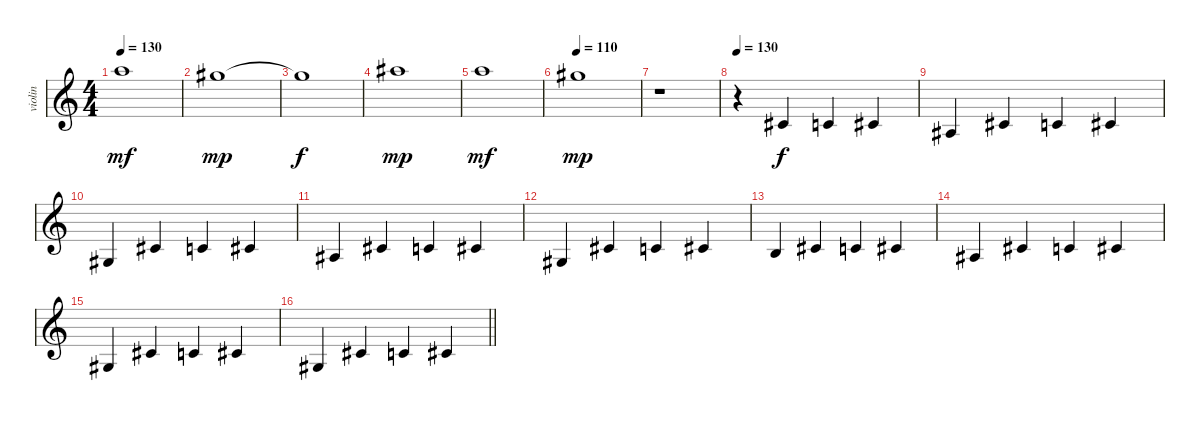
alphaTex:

\track ("violin" "violin") {instrument violin}
\staff {score}
\tuning (E4 B3 G3 D3 A2 E2) {hide}
\ts (4 4)
\tempo 130
\clef g2
\ks c
17.1.1{dy mf} |
16.1.1{dy mp} |
16.1{t}.1{dy f} |
18.1.1{dy mp} |
17.1.1{dy mf} |
\tempo 110
16.1.1{dy mp} |
r.1 |
\tempo 130
r.4 2.2.4{dy f} 1.2.4 2.2.4 |
3.3.4 2.2.4 1.2.4 2.2.4 |
1.3.4 2.2.4 1.2.4 2.2.4 |
3.3.4 2.2.4 1.2.4 2.2.4 |
1.3.4 2.2.4 1.2.4 2.2.4 |
4.3.4 2.2.4 1.2.4 2.2.4 |
3.3.4 2.2.4 1.2.4 2.2.4 |
1.3.4 2.2.4 1.2.4 2.2.4 |
\barLineRight lightlight
1.3.4 2.2.4 1.2.4 2.2.4
